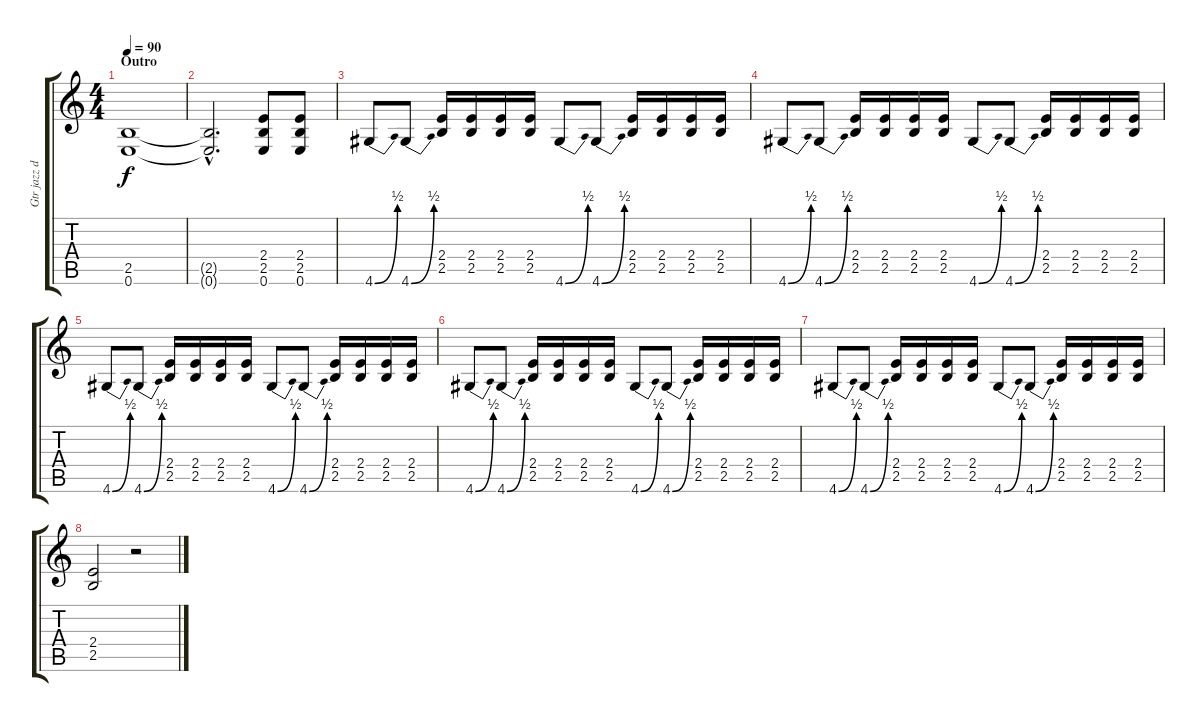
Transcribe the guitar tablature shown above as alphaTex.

\track ("Gtr jazz disto" "Gtr jazz d") {instrument distortionguitar}
\staff {score tabs}
\tuning (E4 B3 G3 D3 A2 E2) {hide}
\ts (4 4)
\section ("" "Outro")
\tempo 90
\clef g2
\ks c
(2.5{t} 0.6{t}).1{dy f} |
(2.5{hac t} 0.6{hac t}).2{d} (2.4 2.5 0.6).8 (2.4 2.5 0.6).8 |
4.6{be (bend 0 0 60 2)}.8 4.6{be (bend 0 0 60 2)}.8 (2.4 2.5).16 (2.4 2.5).16 (2.4 2.5).16 (2.4 2.5).16 4.6{be (bend 0 0 60 2)}.8 4.6{be (bend 0 0 60 2)}.8 (2.4 2.5).16 (2.4 2.5).16 (2.4 2.5).16 (2.4 2.5).16 |
4.6{be (bend 0 0 60 2)}.8 4.6{be (bend 0 0 60 2)}.8 (2.4 2.5).16 (2.4 2.5).16 (2.4 2.5).16 (2.4 2.5).16 4.6{be (bend 0 0 60 2)}.8 4.6{be (bend 0 0 60 2)}.8 (2.4 2.5).16 (2.4 2.5).16 (2.4 2.5).16 (2.4 2.5).16 |
4.6{be (bend 0 0 60 2)}.8 4.6{be (bend 0 0 60 2)}.8 (2.4 2.5).16 (2.4 2.5).16 (2.4 2.5).16 (2.4 2.5).16 4.6{be (bend 0 0 60 2)}.8 4.6{be (bend 0 0 60 2)}.8 (2.4 2.5).16 (2.4 2.5).16 (2.4 2.5).16 (2.4 2.5).16 |
4.6{be (bend 0 0 60 2)}.8 4.6{be (bend 0 0 60 2)}.8 (2.4 2.5).16 (2.4 2.5).16 (2.4 2.5).16 (2.4 2.5).16 4.6{be (bend 0 0 60 2)}.8 4.6{be (bend 0 0 60 2)}.8 (2.4 2.5).16 (2.4 2.5).16 (2.4 2.5).16 (2.4 2.5).16 |
4.6{be (bend 0 0 60 2)}.8 4.6{be (bend 0 0 60 2)}.8 (2.4 2.5).16 (2.4 2.5).16 (2.4 2.5).16 (2.4 2.5).16 4.6{be (bend 0 0 60 2)}.8 4.6{be (bend 0 0 60 2)}.8 (2.4 2.5).16 (2.4 2.5).16 (2.4 2.5).16 (2.4 2.5).16 |
(2.4 2.5).2 r.2
